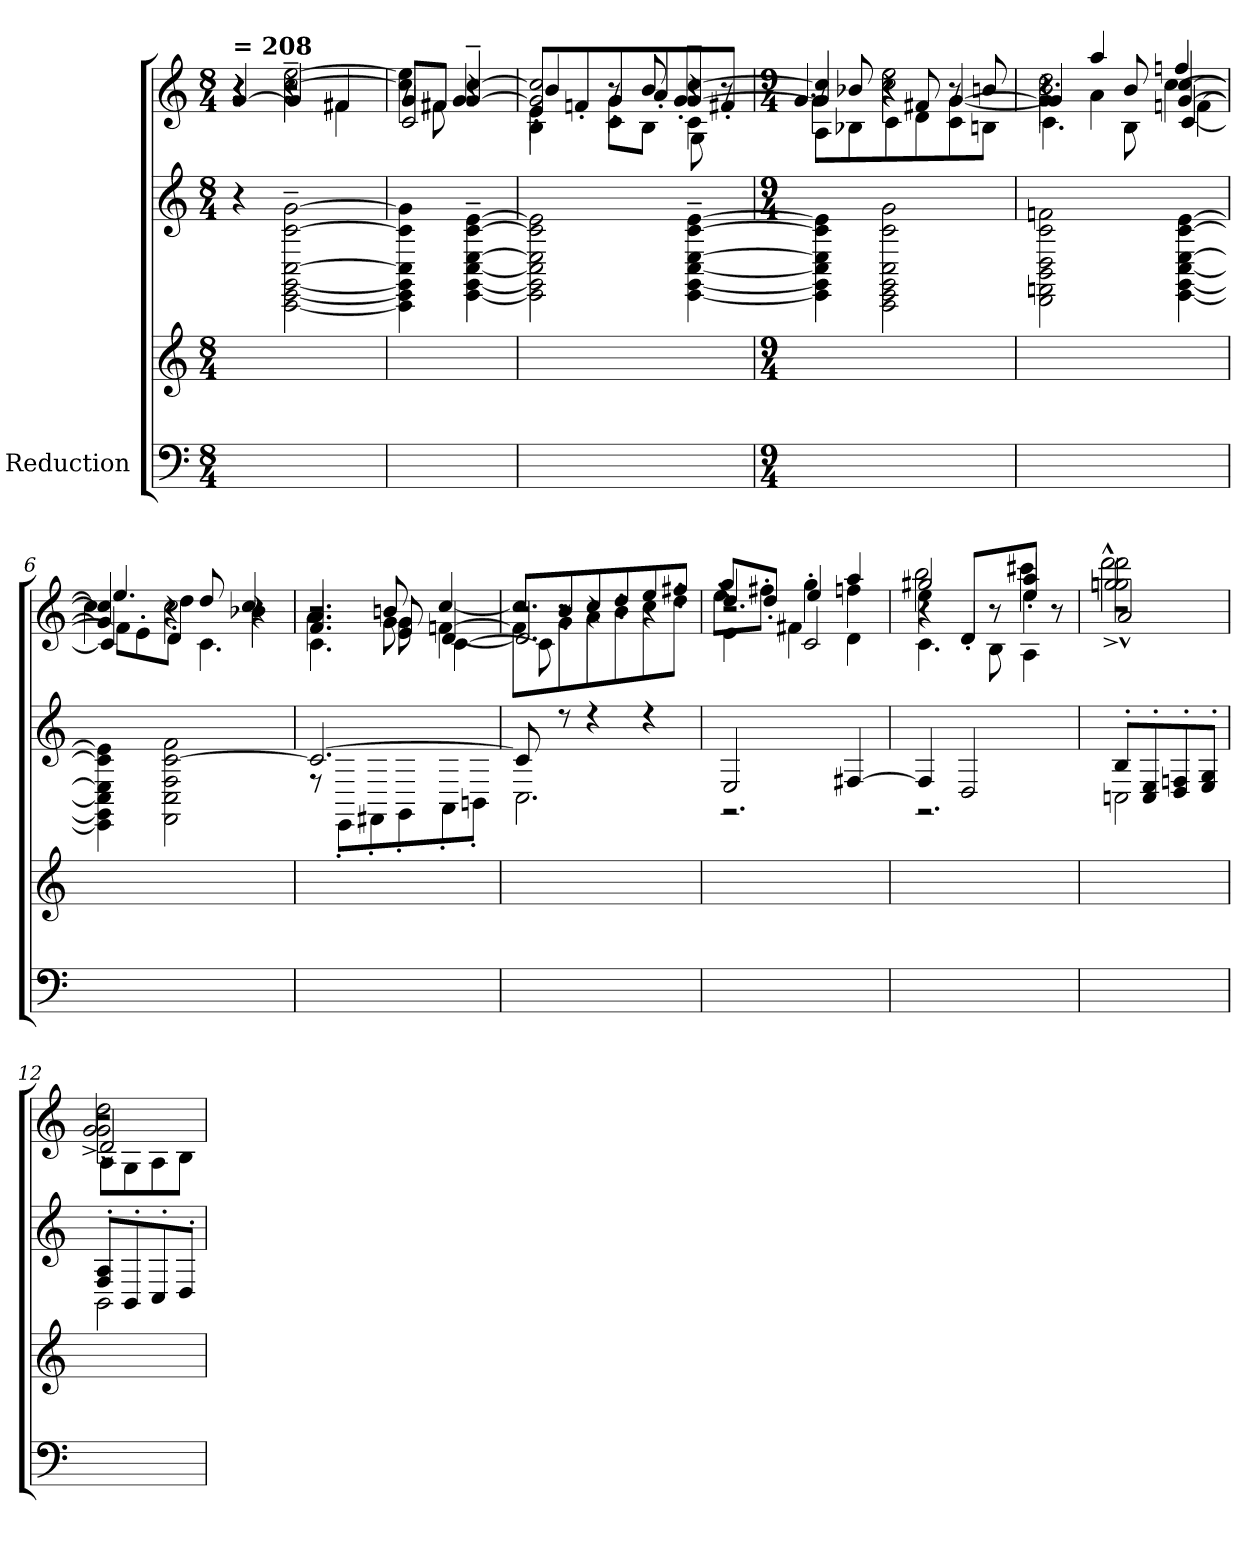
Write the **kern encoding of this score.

**kern	**kern	**kern	**kern
*part1	*part1	*part1	*part1
*staff4	*staff3	*staff2	*staff1
*I"Reduction	*	*	*
*clefF4	*clefG2	*clefG2	*clefG2
*k[]	*k[]	*k[]	*k[]
*M8/4	*M8/4	*M8/4	*M8/4
*MM208	*MM208	*MM208	*MM208
=1	=1	=1	=1
*	*	*	*^
*	*	*	*	*^
*	*	*	*	*	*^
!	!	!	!LO:TX:a:B:t== 208	!	!	!
2.ryy	2.ryy	4r	4r	4r	[4g/	4r
.	.	[2g\~> [2c\~> [2C\~> [2GG\~> [2EE\~> [2CC\~>	[2ee\~> [2cc\~>	2r	4g/]	4r
.	.	.	.	.	4f#X/	4f#X\
=2	=2	=2	=2	=2	=2	=2
2ryy	2ryy	4g\] 4c\] 4C\] 4GG\] 4EE\] 4CC\]	4ee\] 4cc\]	2c/	8g/L	8r
.	.	.	.	.	8f#X/J	8f#X\
.	.	[4e\~> [4c\~> [4E\~> [4C\~> [4GG\~> [4EE\~>	[4cc/~< [4g/~<	.	4g/	4r
=3	=3	=3	=3	=3	=3	=3
*	*	*	*	*	*	*^
2.ryy	2.ryy	2e\] 2c\] 2E\] 2C\] 2GG\] 2EE\]	2cc/] 2g/]	4b/	4B\	8e'>/L	4e\
.	.	.	.	.	.	8fn'>/	.
.	.	.	.	8r	8c\L	8g'>/	4g\
.	.	.	.	8b/	8B\J	8a'>/	.
.	.	[4e\~> [4c\~> [4E\~> [4C\~> [4GG\~> [4EE\~>	[4cc/~< [4g/~<	4r	4c\	8g'>/	8G\
.	.	.	.	.	.	8f#X'>/J	8r
=4	=4	=4	=4	=4	=4	=4	=4
*M9/4	*M9/4	*M9/4	*M9/4	*	*	*	*
2.ryy	2.ryy	4e\] 4c\] 4E\] 4C\] 4GG\] 4EE\]	4cc/] 4g/]	8r	8A\L	4.g/	4g\
.	.	.	.	8b-X/	8B-X\	.	.
.	.	2g\ 2c\ 2C\ 2GG\ 2EE\ 2CC\	2ee\ 2cc\	4r	8c\	.	4r
.	.	.	.	.	8d\	8f#X/	.
.	.	.	.	8r	8c\	[4g/	[4g\
.	.	.	.	8bn/	8Bn\J	.	.
=5	=5	=5	=5	=5	=5	=5	=5
2.ryy	2.ryy	2fn\ 2c\ 2D\ 2BB\ 2FFn\ 2DD\	2dd\ 2b\	4.r	4.c\	4g/]	4g\]
.	.	.	.	.	.	4aa/	4a\
.	.	.	.	8b/	8B\	.	.
.	.	[4e\ [4c\ [4E\ [4C\ [4GG\ [4EE\	[4cc/ [4g/	[4c/	[4cc\	4ffn/	[4fn\
=6	=6	=6	=6	=6	=6	=6	=6
2.ryy	2.ryy	4e\] 4c\] 4E\] 4C\] 4GG\] 4EE\]	4cc/] 4g/]	4c/]	4cc\]	4.ee/	8f\L]
.	.	.	.	.	.	.	8e'<\
.	.	2f\ [2c\ 2F\ 2C\ 2FF\	2cc\	4r	4dd\	.	8d'<\J
.	.	.	.	.	.	8dd/	4.c\
.	.	.	.	4r	4b-X\	4cc/	.
=7	=7	=7	=7	=7	=7	=7	=7
*	*	*^	*	*	*	*	*
2.ryy	2.ryy	2.c/_	8r	2.r	4.f/	4.a\	4.a/	4.c\
.	.	.	8EE'<\L	.	.	.	.	.
.	.	.	8FF#X'<\	.	.	.	.	.
.	.	.	8GG'<\	.	8e/	8g\	8bn/	8g\
.	.	.	8AA'<\	.	[4d/	[4fn\	[4cc/	[4c\
.	.	.	8BBn'<\J	.	.	.	.	.
=8	=8	=8	=8	=8	=8	=8	=8	=8
2.ryy	2.ryy	8c/]	2.C\	2.r	2.d/]	8f\L]	8cc/L]	8c\]
.	.	8r	.	.	.	8g'<\	8b'>/	8r
.	.	4r	.	.	.	8a'<\	8cc'>/	4r
.	.	.	.	.	.	8b'<\	8dd'>/	.
.	.	4r	.	.	.	8cc'<\	8ee'>/	4r
.	.	.	.	.	.	8dd'<\J	8ff#X'>/J	.
=9	=9	=9	=9	=9	=9	=9	=9	=9
2.ryy	2.ryy	2E/	2.r	2.r	4dd/	8ee'<\L	8gg'>/L	4e\
.	.	.	.	.	.	8ff#X'<\J	8dd'>/J	.
.	.	.	.	.	2c/	4gg'<\	4ee/	4f#X\
.	.	[4F#X/	.	.	.	4ffn'<\	4aa/	4d\
=10	=10	=10	=10	=10	=10	=10	=10	=10
2.ryy	2.ryy	4F#/]	2.r	4ee\	4r	2bb\	2gg#X/	4.c\
.	.	2D/	.	4d/	8d'>/L	.	.	.
.	.	.	.	.	8r	.	.	8B\
.	.	.	.	4ee\	8ee'>/J	4ccc#X\	4aa/	4A\
.	.	.	.	.	8r	.	.	.
=11	=11	=11	=11	=11	=11	=11	=11	=11
2ryy	2ryy	8B'>/L	2Cn\	2ddd\ 2ggn\	2a^^>/	2ddd^^<\	2ggn^>/	2r
.	.	8E/'> 8C/'>	.	.	.	.	.	.
.	.	8Fn/'> 8D/'>	.	.	.	.	.	.
.	.	8G/'> 8E/'>J	.	.	.	.	.	.
=12	=12	=12	=12	=12	=12	=12	=12	=12
2ryy	2ryy	8A/'> 8F/'>L	2BB\	2dd\ 2g\	2d^^>/	8A\L	2g^>/	2r
.	.	8BB'>/	.	.	.	8G\	.	.
.	.	8C'>/	.	.	.	8A\	.	.
.	.	8D'>/J	.	.	.	8B\J	.	.
*	*	*v	*v	*	*	*	*	*
*	*	*	*v	*v	*v	*v	*v
=	=	=	=
*-	*-	*-	*-
